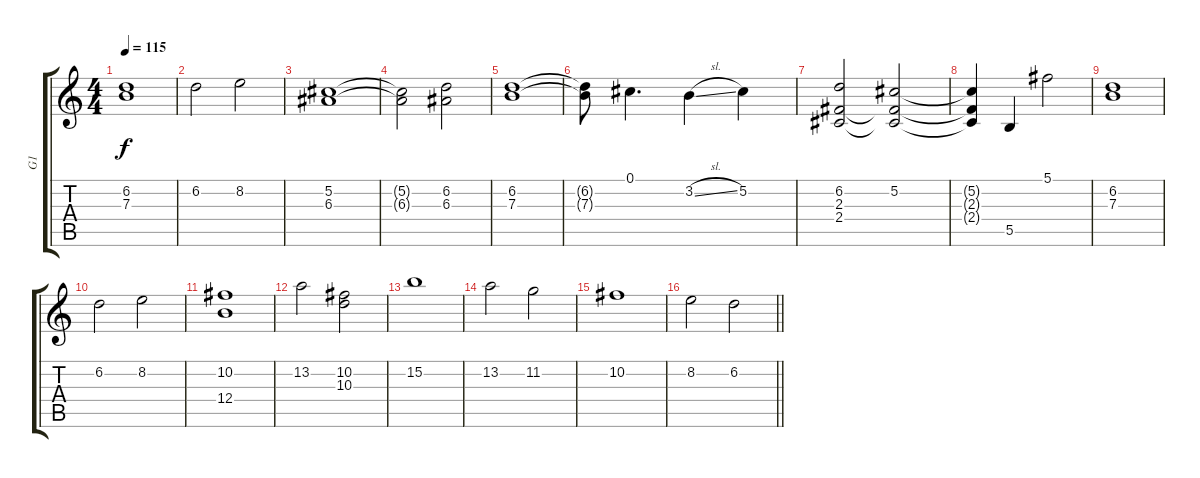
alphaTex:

\track ("G1" "G1") {instrument electricguitarclean}
\staff {score tabs}
\tuning (Db4 Ab3 E3 B2 Gb2 B1) {hide}
\ts (4 4)
\tempo 115
\clef g2
\ks c
(6.2 7.3).1{dy f} |
6.2.2 8.2.2 |
(5.2 6.3).1 |
(5.2{t} 6.3{t}).2 (6.2 6.3).2 |
(6.2 7.3).1 |
(6.2{t} 7.3{t}).8 0.1.4{d} 3.2{sl}.4 5.2.4 |
(6.2 2.3 2.4).2 (5.2 2.3{t} 2.4{t}).2 |
(5.2{t} 2.3{t} 2.4{t}).4 5.5.4 5.1.2 |
(6.2 7.3).1 |
6.2.2 8.2.2 |
(10.2 12.4).1 |
13.2.2 (10.2 10.3).2 |
15.2.1 |
13.2.2 11.2.2 |
10.2.1 |
\barLineRight lightlight
8.2.2 6.2.2
